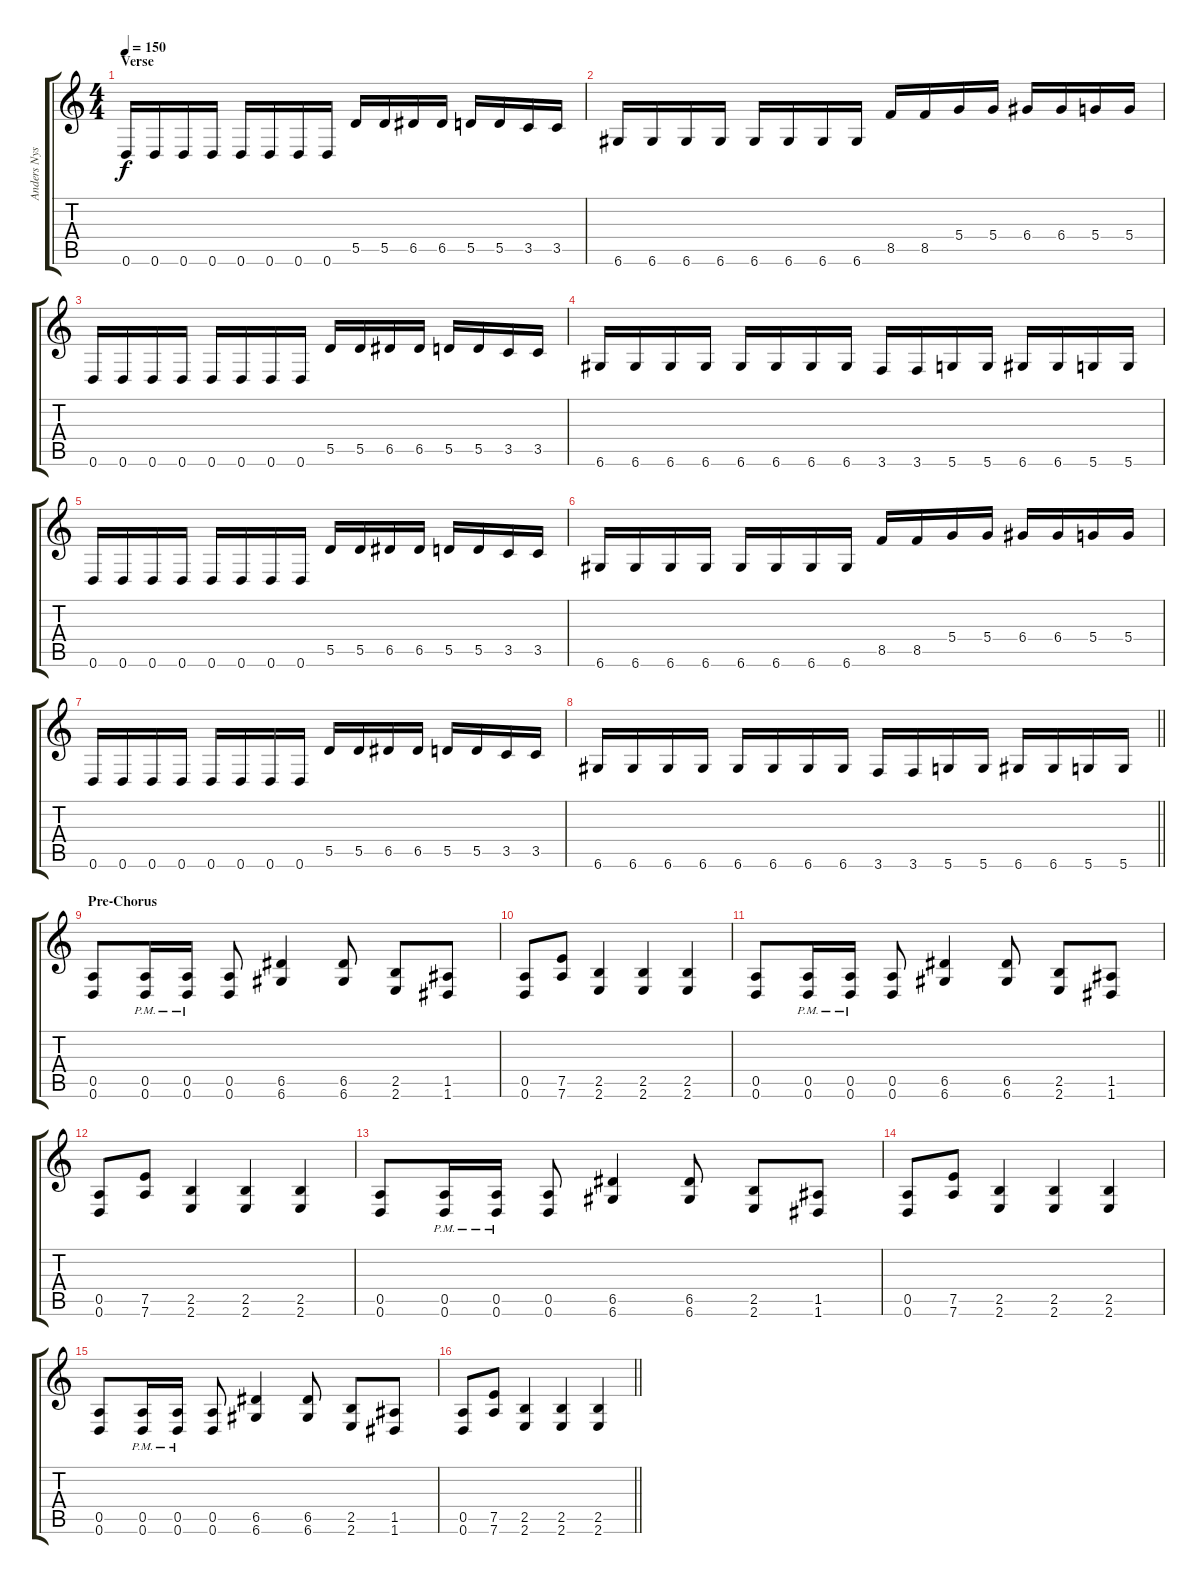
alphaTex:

\track ("Anders Nyström 1" "Anders Nys") {instrument distortionguitar}
\staff {score tabs}
\tuning (E4 B3 G3 D3 A2 D2) {hide}
\ts (4 4)
\section ("" "Verse")
\tempo 150
\clef g2
\ks c
0.6.16{dy f} 0.6.16 0.6.16 0.6.16 0.6.16 0.6.16 0.6.16 0.6.16 5.5.16 5.5.16 6.5.16 6.5.16 5.5.16 5.5.16 3.5.16 3.5.16 |
6.6.16 6.6.16 6.6.16 6.6.16 6.6.16 6.6.16 6.6.16 6.6.16 8.5.16 8.5.16 5.4.16 5.4.16 6.4.16 6.4.16 5.4.16 5.4.16 |
0.6.16 0.6.16 0.6.16 0.6.16 0.6.16 0.6.16 0.6.16 0.6.16 5.5.16 5.5.16 6.5.16 6.5.16 5.5.16 5.5.16 3.5.16 3.5.16 |
6.6.16 6.6.16 6.6.16 6.6.16 6.6.16 6.6.16 6.6.16 6.6.16 3.6.16 3.6.16 5.6.16 5.6.16 6.6.16 6.6.16 5.6.16 5.6.16 |
0.6.16 0.6.16 0.6.16 0.6.16 0.6.16 0.6.16 0.6.16 0.6.16 5.5.16 5.5.16 6.5.16 6.5.16 5.5.16 5.5.16 3.5.16 3.5.16 |
6.6.16 6.6.16 6.6.16 6.6.16 6.6.16 6.6.16 6.6.16 6.6.16 8.5.16 8.5.16 5.4.16 5.4.16 6.4.16 6.4.16 5.4.16 5.4.16 |
0.6.16 0.6.16 0.6.16 0.6.16 0.6.16 0.6.16 0.6.16 0.6.16 5.5.16 5.5.16 6.5.16 6.5.16 5.5.16 5.5.16 3.5.16 3.5.16 |
\barLineRight lightlight
6.6.16 6.6.16 6.6.16 6.6.16 6.6.16 6.6.16 6.6.16 6.6.16 3.6.16 3.6.16 5.6.16 5.6.16 6.6.16 6.6.16 5.6.16 5.6.16 |
\section ("" "Pre-Chorus")
(0.5 0.6).8 (0.5{pm} 0.6{pm}).16 (0.5{pm} 0.6{pm}).16 (0.5 0.6).8 (6.5 6.6).4 (6.5 6.6).8 (2.5 2.6).8 (1.5 1.6).8 |
(0.5 0.6).8 (7.5 7.6).8 (2.5 2.6).4 (2.5 2.6).4 (2.5 2.6).4 |
(0.5 0.6).8 (0.5{pm} 0.6{pm}).16 (0.5{pm} 0.6{pm}).16 (0.5 0.6).8 (6.5 6.6).4 (6.5 6.6).8 (2.5 2.6).8 (1.5 1.6).8 |
(0.5 0.6).8 (7.5 7.6).8 (2.5 2.6).4 (2.5 2.6).4 (2.5 2.6).4 |
(0.5 0.6).8 (0.5{pm} 0.6{pm}).16 (0.5{pm} 0.6{pm}).16 (0.5 0.6).8 (6.5 6.6).4 (6.5 6.6).8 (2.5 2.6).8 (1.5 1.6).8 |
(0.5 0.6).8 (7.5 7.6).8 (2.5 2.6).4 (2.5 2.6).4 (2.5 2.6).4 |
(0.5 0.6).8 (0.5{pm} 0.6{pm}).16 (0.5{pm} 0.6{pm}).16 (0.5 0.6).8 (6.5 6.6).4 (6.5 6.6).8 (2.5 2.6).8 (1.5 1.6).8 |
\barLineRight lightlight
(0.5 0.6).8 (7.5 7.6).8 (2.5 2.6).4 (2.5 2.6).4 (2.5 2.6).4
